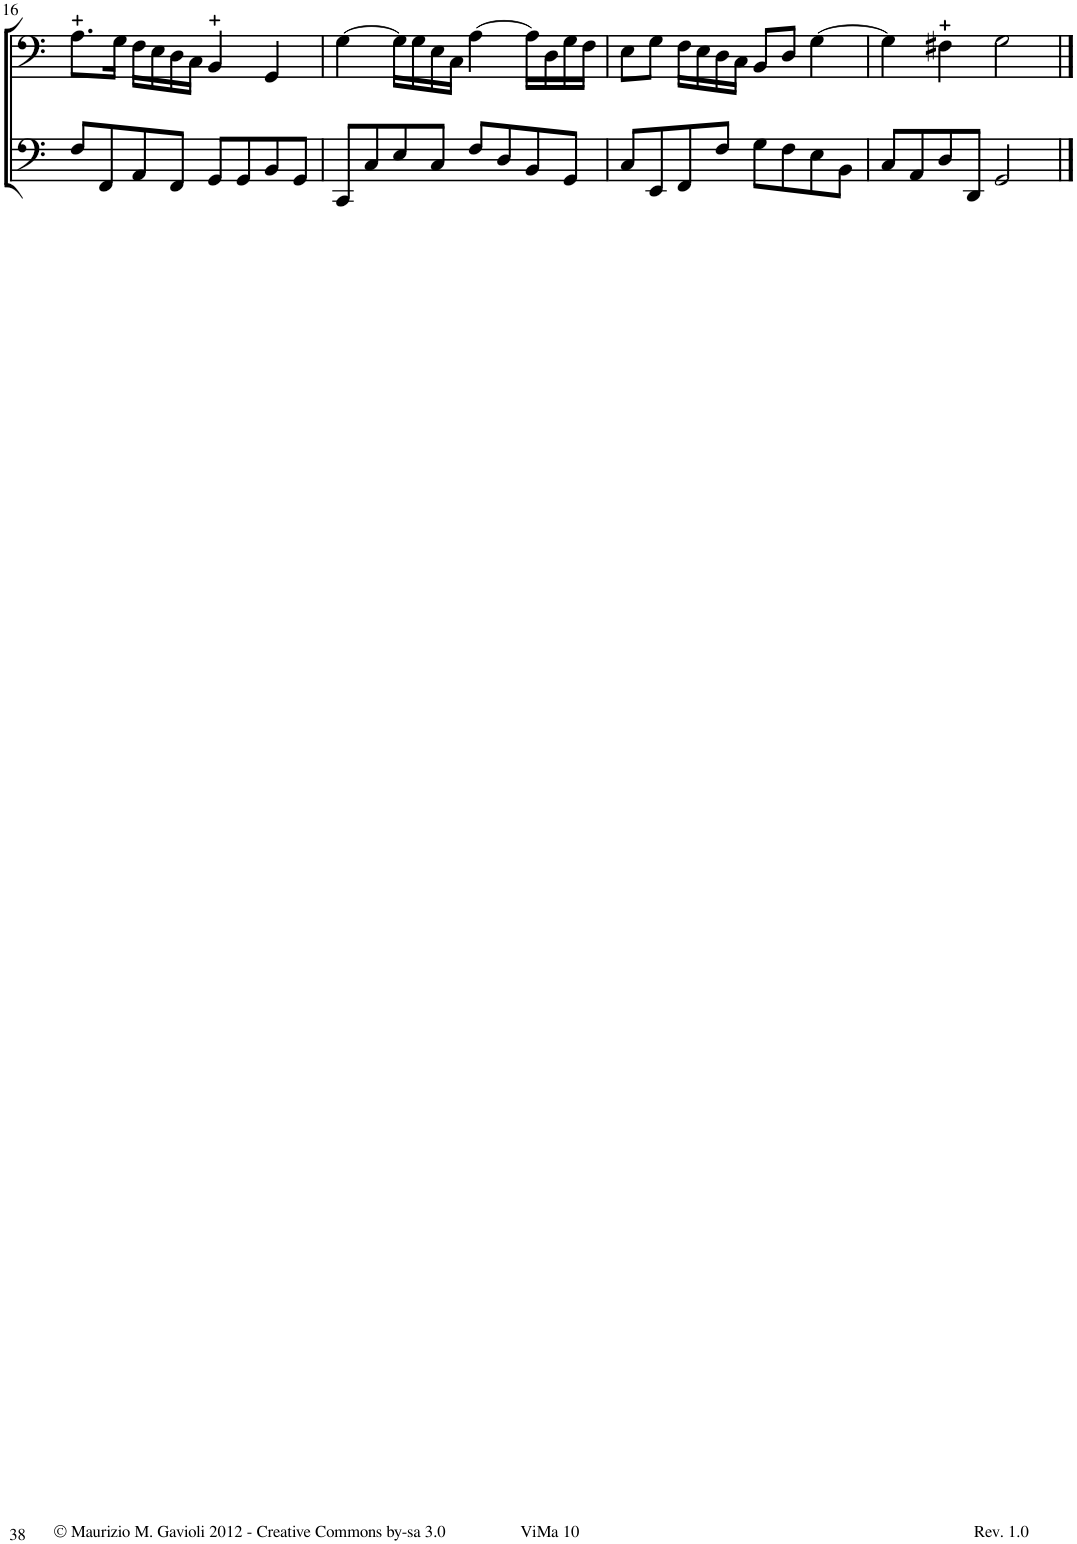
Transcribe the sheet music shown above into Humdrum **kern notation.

**kern	**kern
*part2	*part1
*staff2	*staff1
*I"Viola da gamba	*I"Viola da gamba
!!LO:PB:g=z
*clefF4	*clefF4
*k[]	*k[]
*M4/4	*M4/4
*met(c)	*met(c)
=16	=16
8F/L	8.A\L
8FF/	.
.	16G\Jk
8AA/	16F\LL
.	16E\
8FF/J	16D\
.	16C\JJ
8GG/L	4BB/
8GG/	.
8BB/	4GG/
8GG/J	.
=17	=17
8CC/L	[4G\
8C/	.
8E/	16G\LL]
.	16G\
8C/J	16E\
.	16C\JJ
8F/L	[4A\
8D/	.
8BB/	16A\LL]
.	16D\
8GG/J	16G\
.	16F\JJ
=18	=18
8C/L	8E\L
8EE/	8G\J
8FF/	16F\LL
.	16E\
8F/J	16D\
.	16C\JJ
8G\L	8BB/L
8F\	8D/J
8E\	[4G\
8BB\J	.
=19	=19
8C/L	4G\]
8AA/	.
8D/	4F#X\
8DD/J	.
2GG/	2G\
==	==
*-	*-
